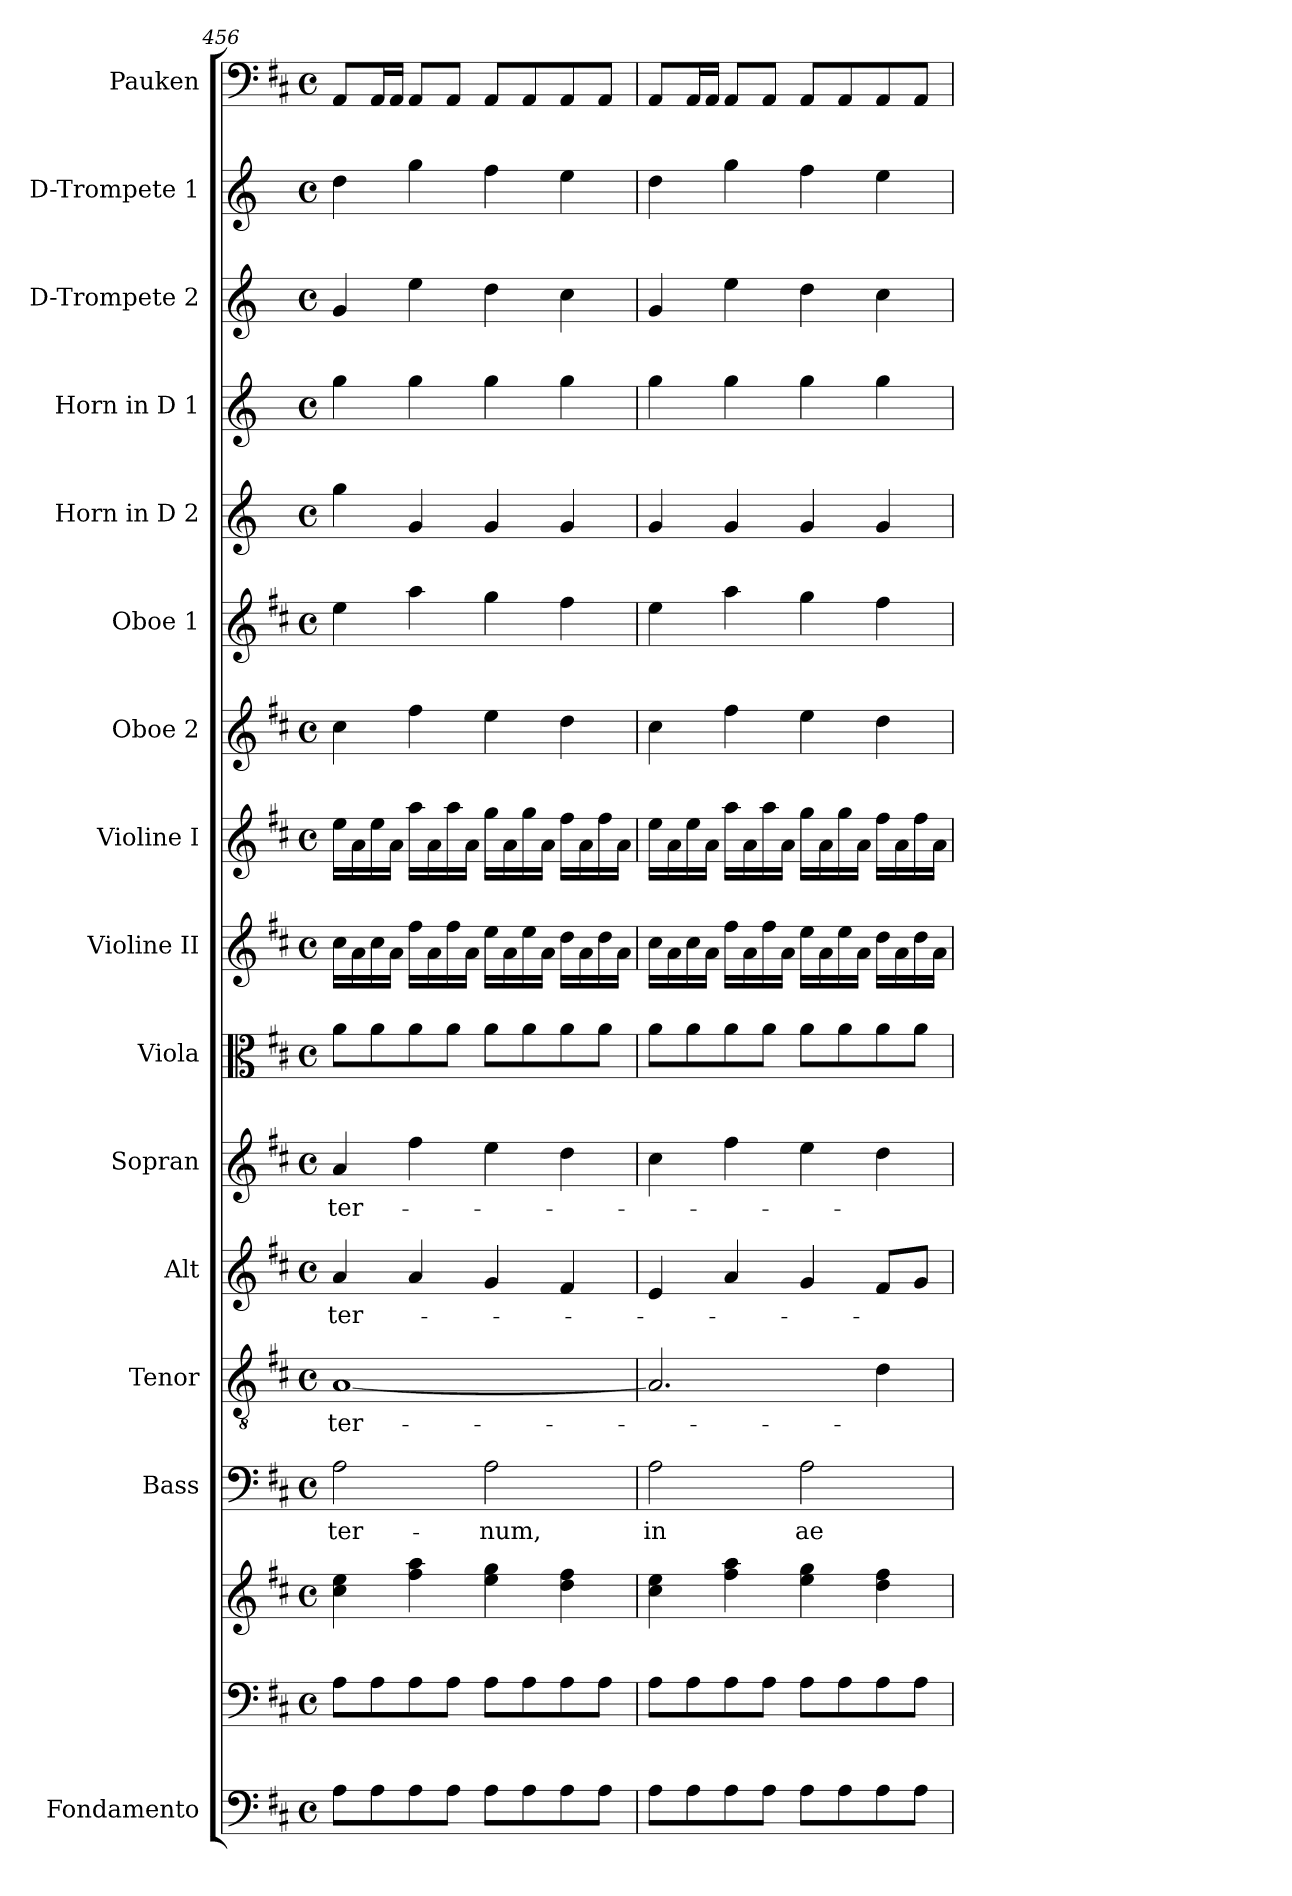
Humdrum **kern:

**kern	**kern	**kern	**kern	**text	**kern	**text	**kern	**text	**kern	**text	**kern	**kern	**kern	**kern	**kern	**kern	**kern	**kern	**kern	**kern
*part16	*part15	*part15	*part14	*part14	*part13	*part13	*part12	*part12	*part11	*part11	*part10	*part9	*part8	*part7	*part6	*part5	*part4	*part3	*part2	*part1
*staff17	*staff16	*staff15	*staff14	*staff14	*staff13	*staff13	*staff12	*staff12	*staff11	*staff11	*staff10	*staff9	*staff8	*staff7	*staff6	*staff5	*staff4	*staff3	*staff2	*staff1
*I"Fondamento	*	*	*I"Bass	*	*I"Tenor	*	*I"Alt	*	*I"Sopran	*	*I"Viola	*I"Violine II	*I"Violine I	*I"Oboe 2	*I"Oboe 1	*I"Horn in D 2	*I"Horn in D 1	*I"D-Trompete 2	*I"D-Trompete 1	*I"Pauken
*I'F.	*	*	*I'B.	*	*I'T.	*	*I'A.	*	*I'S.	*	*I'Vla.	*I'Vl. II	*I'Vl. I	*I'Ob. 2	*I'Ob. 1	*	*	*I'D Trp. 2	*I'D Trp. 1	*I'Pk.
*clefF4	*clefF4	*clefG2	*clefF4	*	*clefGv2	*	*clefG2	*	*clefG2	*	*clefC3	*clefG2	*clefG2	*clefG2	*clefG2	*clefG2	*clefG2	*clefG2	*clefG2	*clefF4
*ITrd7c12	*	*	*	*	*	*	*	*	*	*	*	*	*	*	*	*ITrd6c10	*ITrd6c10	*ITrd-1c-2	*ITrd-1c-2	*
*k[f#c#]	*k[f#c#]	*k[f#c#]	*k[f#c#]	*	*k[f#c#]	*	*k[f#c#]	*	*k[f#c#]	*	*k[f#c#]	*k[f#c#]	*k[f#c#]	*k[f#c#]	*k[f#c#]	*k[f#c#]	*k[f#c#]	*k[f#c#]	*k[f#c#]	*k[f#c#]
*D:	*D:	*D:	*D:	*	*D:	*	*D:	*	*D:	*	*D:	*D:	*D:	*D:	*D:	*D:	*D:	*D:	*D:	*D:
*M4/4	*M4/4	*M4/4	*M4/4	*	*M4/4	*	*M4/4	*	*M4/4	*	*M4/4	*M4/4	*M4/4	*M4/4	*M4/4	*M4/4	*M4/4	*M4/4	*M4/4	*M4/4
*met(c)	*met(c)	*met(c)	*met(c)	*	*met(c)	*	*met(c)	*	*met(c)	*	*met(c)	*met(c)	*met(c)	*met(c)	*met(c)	*met(c)	*met(c)	*met(c)	*met(c)	*met(c)
=456	=456	=456	=456	=456	=456	=456	=456	=456	=456	=456	=456	=456	=456	=456	=456	=456	=456	=456	=456	=456
!	!	!	!	!LO:LY:b	!	!LO:LY:b	!	!LO:LY:b	!	!LO:LY:b	!	!	!	!	!	!	!	!	!	!
8AA\L	8A\L	4cc#\ 4ee\	2A\	-ter-	[1A	-ter-	4a/	-ter-	4a/	-ter-	8a\L	16cc#\LL	16ee\LL	4cc#\	4ee\	4a\	4a\	4a/	4ee\	8AA/L
.	.	.	.	.	.	.	.	.	.	.	.	16a\	16a\	.	.	.	.	.	.	.
8AA\	8A\	.	.	.	.	.	.	.	.	.	8a\	16cc#\	16ee\	.	.	.	.	.	.	16AA/L
.	.	.	.	.	.	.	.	.	.	.	.	16a\JJ	16a\JJ	.	.	.	.	.	.	16AA/JJ
8AA\	8A\	4ff#\ 4aa\	.	.	.	.	4a/	.	4ff#\	.	8a\	16ff#\LL	16aa\LL	4ff#\	4aa\	4A/	4a\	4ff#\	4aa\	8AA/L
.	.	.	.	.	.	.	.	.	.	.	.	16a\	16a\	.	.	.	.	.	.	.
8AA\J	8A\J	.	.	.	.	.	.	.	.	.	8a\J	16ff#\	16aa\	.	.	.	.	.	.	8AA/J
.	.	.	.	.	.	.	.	.	.	.	.	16a\JJ	16a\JJ	.	.	.	.	.	.	.
!	!	!	!	!LO:LY:b	!	!	!	!	!	!	!	!	!	!	!	!	!	!	!	!
8AA\L	8A\L	4ee\ 4gg\	2A\	-num,	.	.	4g/	.	4ee\	.	8a\L	16ee\LL	16gg\LL	4ee\	4gg\	4A/	4a\	4ee\	4gg\	8AA/L
.	.	.	.	.	.	.	.	.	.	.	.	16a\	16a\	.	.	.	.	.	.	.
8AA\	8A\	.	.	.	.	.	.	.	.	.	8a\	16ee\	16gg\	.	.	.	.	.	.	8AA/
.	.	.	.	.	.	.	.	.	.	.	.	16a\JJ	16a\JJ	.	.	.	.	.	.	.
8AA\	8A\	4dd\ 4ff#\	.	.	.	.	4f#/	.	4dd\	.	8a\	16dd\LL	16ff#\LL	4dd\	4ff#\	4A/	4a\	4dd\	4ff#\	8AA/
.	.	.	.	.	.	.	.	.	.	.	.	16a\	16a\	.	.	.	.	.	.	.
8AA\J	8A\J	.	.	.	.	.	.	.	.	.	8a\J	16dd\	16ff#\	.	.	.	.	.	.	8AA/J
.	.	.	.	.	.	.	.	.	.	.	.	16a\JJ	16a\JJ	.	.	.	.	.	.	.
!!LO:PB:g=z
=457	=457	=457	=457	=457	=457	=457	=457	=457	=457	=457	=457	=457	=457	=457	=457	=457	=457	=457	=457	=457
!	!	!	!	!LO:LY:b	!	!	!	!	!	!	!	!	!	!	!	!	!	!	!	!
8AA\L	8A\L	4cc#\ 4ee\	2A\	in	2.A/]	.	4e/	.	4cc#\	.	8a\L	16cc#\LL	16ee\LL	4cc#\	4ee\	4A/	4a\	4a/	4ee\	8AA/L
.	.	.	.	.	.	.	.	.	.	.	.	16a\	16a\	.	.	.	.	.	.	.
8AA\	8A\	.	.	.	.	.	.	.	.	.	8a\	16cc#\	16ee\	.	.	.	.	.	.	16AA/L
.	.	.	.	.	.	.	.	.	.	.	.	16a\JJ	16a\JJ	.	.	.	.	.	.	16AA/JJ
8AA\	8A\	4ff#\ 4aa\	.	.	.	.	4a/	.	4ff#\	.	8a\	16ff#\LL	16aa\LL	4ff#\	4aa\	4A/	4a\	4ff#\	4aa\	8AA/L
.	.	.	.	.	.	.	.	.	.	.	.	16a\	16a\	.	.	.	.	.	.	.
8AA\J	8A\J	.	.	.	.	.	.	.	.	.	8a\J	16ff#\	16aa\	.	.	.	.	.	.	8AA/J
.	.	.	.	.	.	.	.	.	.	.	.	16a\JJ	16a\JJ	.	.	.	.	.	.	.
!	!	!	!	!LO:LY:b	!	!	!	!	!	!	!	!	!	!	!	!	!	!	!	!
8AA\L	8A\L	4ee\ 4gg\	2A\	ae-	.	.	4g/	.	4ee\	.	8a\L	16ee\LL	16gg\LL	4ee\	4gg\	4A/	4a\	4ee\	4gg\	8AA/L
.	.	.	.	.	.	.	.	.	.	.	.	16a\	16a\	.	.	.	.	.	.	.
8AA\	8A\	.	.	.	.	.	.	.	.	.	8a\	16ee\	16gg\	.	.	.	.	.	.	8AA/
.	.	.	.	.	.	.	.	.	.	.	.	16a\JJ	16a\JJ	.	.	.	.	.	.	.
8AA\	8A\	4dd\ 4ff#\	.	.	4d\	.	8f#/L	.	4dd\	.	8a\	16dd\LL	16ff#\LL	4dd\	4ff#\	4A/	4a\	4dd\	4ff#\	8AA/
.	.	.	.	.	.	.	.	.	.	.	.	16a\	16a\	.	.	.	.	.	.	.
8AA\J	8A\J	.	.	.	.	.	8g/J	.	.	.	8a\J	16dd\	16ff#\	.	.	.	.	.	.	8AA/J
.	.	.	.	.	.	.	.	.	.	.	.	16a\JJ	16a\JJ	.	.	.	.	.	.	.
=	=	=	=	=	=	=	=	=	=	=	=	=	=	=	=	=	=	=	=	=
*-	*-	*-	*-	*-	*-	*-	*-	*-	*-	*-	*-	*-	*-	*-	*-	*-	*-	*-	*-	*-
